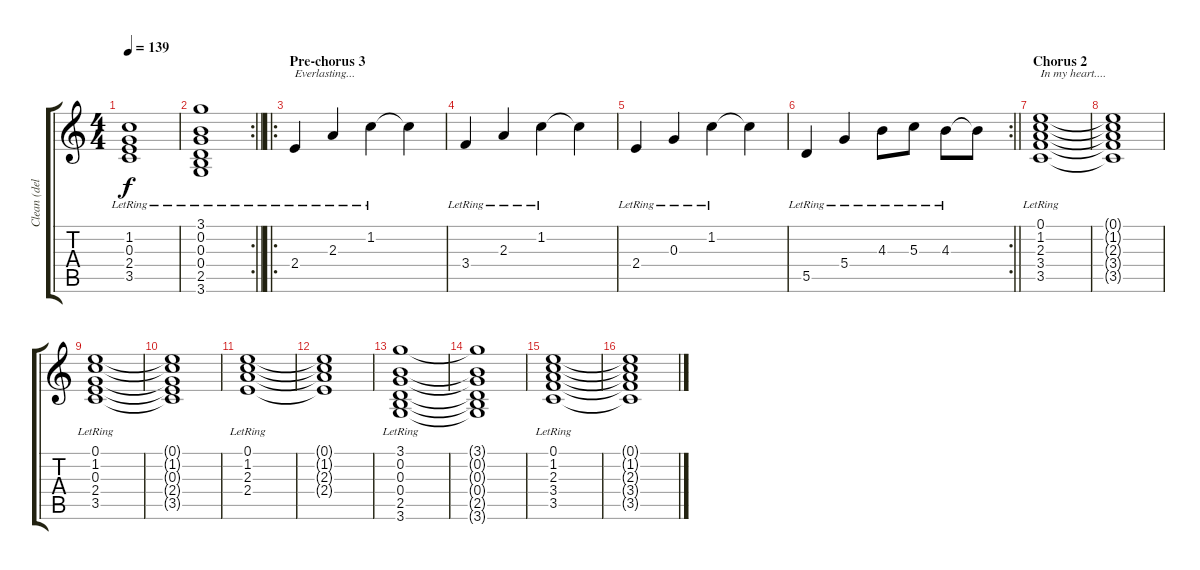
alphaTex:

\track ("Clean (delay)" "Clean (del") {instrument electricguitarjazz}
\staff {score tabs}
\tuning (E4 B3 G3 D3 A2 E2) {hide}
\ts (4 4)
\tempo 139
\clef g2
\ks c
(1.2{lr} 0.3{lr} 2.4{lr} 3.5{lr}).1{dy f} |
\rc 2
\barLineRight lightlight
(3.1{lr} 0.2{lr} 0.3{lr} 0.4{lr} 2.5{lr} 3.6{lr}).1 |
\ro
\section ("" "Pre-chorus 3")
2.4{lr}.4{txt "Everlasting..."} 2.3{lr}.4 1.2{lr}.4 1.2{t}.4 |
3.4{lr}.4 2.3{lr}.4 1.2{lr}.4 1.2{t}.4 |
2.4{lr}.4 0.3{lr}.4 1.2{lr}.4 1.2{t}.4 |
\rc 2
\barLineRight lightlight
5.5{lr}.4 5.4{lr}.4 4.3{lr}.8 5.3{lr}.8 4.3{lr}.8 4.3{t}.8 |
\section ("" "Chorus 2")
(0.1{lr} 1.2{lr} 2.3{lr} 3.4{lr} 3.5{lr}).1{txt "In my heart...."} |
(0.1{t} 1.2{t} 2.3{t} 3.4{t} 3.5{t}).1 |
(0.1{lr} 1.2{lr} 0.3{lr} 2.4{lr} 3.5{lr}).1 |
(0.1{t} 1.2{t} 0.3{t} 2.4{t} 3.5{t}).1 |
(0.1{lr} 1.2{lr} 2.3{lr} 2.4{lr}).1 |
(0.1{t} 1.2{t} 2.3{t} 2.4{t}).1 |
(3.1{lr} 0.2{lr} 0.3{lr} 0.4{lr} 2.5{lr} 3.6{lr}).1 |
(3.1{t} 0.2{t} 0.3{t} 0.4{t} 2.5{t} 3.6{t}).1 |
(0.1{lr} 1.2{lr} 2.3{lr} 3.4{lr} 3.5{lr}).1 |
(0.1{t} 1.2{t} 2.3{t} 3.4{t} 3.5{t}).1
